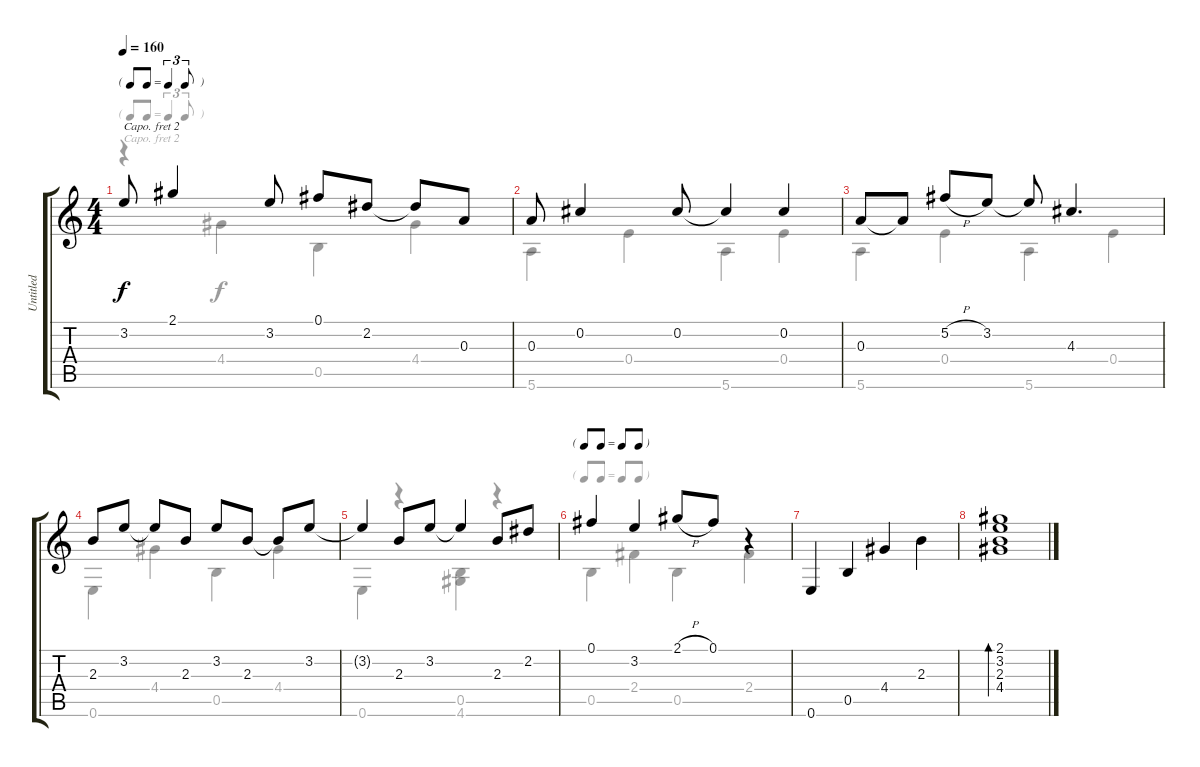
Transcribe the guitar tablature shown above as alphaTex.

\track ("Untitled" "Untitled") {instrument acousticguitarsteel}
\staff {score tabs}
\capo 2
\tuning (E4 B3 G3 D3 A2 D2) {hide}
\voice
\ts (4 4)
\tf triplet8th
\tempo 160
\clef g2
\ks c
3.2.8{dy f} 2.1.4 3.2.8 0.1.8 2.2.8 2.2{t}.8 0.3.8 |
0.3.8 0.2.4 0.2.8 0.2{t}.4 0.2.4 |
0.3.8 0.3{t}.8 5.2{h}.8 3.2.8 3.2{t}.8 4.3.4{d} |
2.3.8 3.2.8 3.2{t}.8 2.3.8 3.2.8 2.3.8 2.3{t}.8 3.2.8 |
3.2{t}.4 2.3.8 3.2.8 3.2{t}.4 2.3.8 2.2.8 |
\tf none
0.1.4 3.2.4 2.1{h}.8 0.1.8 r.4 |
0.6.4 0.5.4 4.4.4 2.3.4 |
(2.1 3.2 2.3 4.4).1{bd 30}
\voice
\clef g2
\ottava regular
\simile none
\ks c
r.4{dy f} 4.4.4 0.5.4 4.4.4 |
5.6.4 0.4.4 5.6.4 0.4.4 |
5.6.4 0.4.4 5.6.4 0.4.4 |
0.6.4 4.4.4 0.5.4 4.4.4 |
0.6.4 r.4 (0.5 4.6).4 r.4 |
0.5.4 2.4.4 0.5.4 2.4.4 |
|
